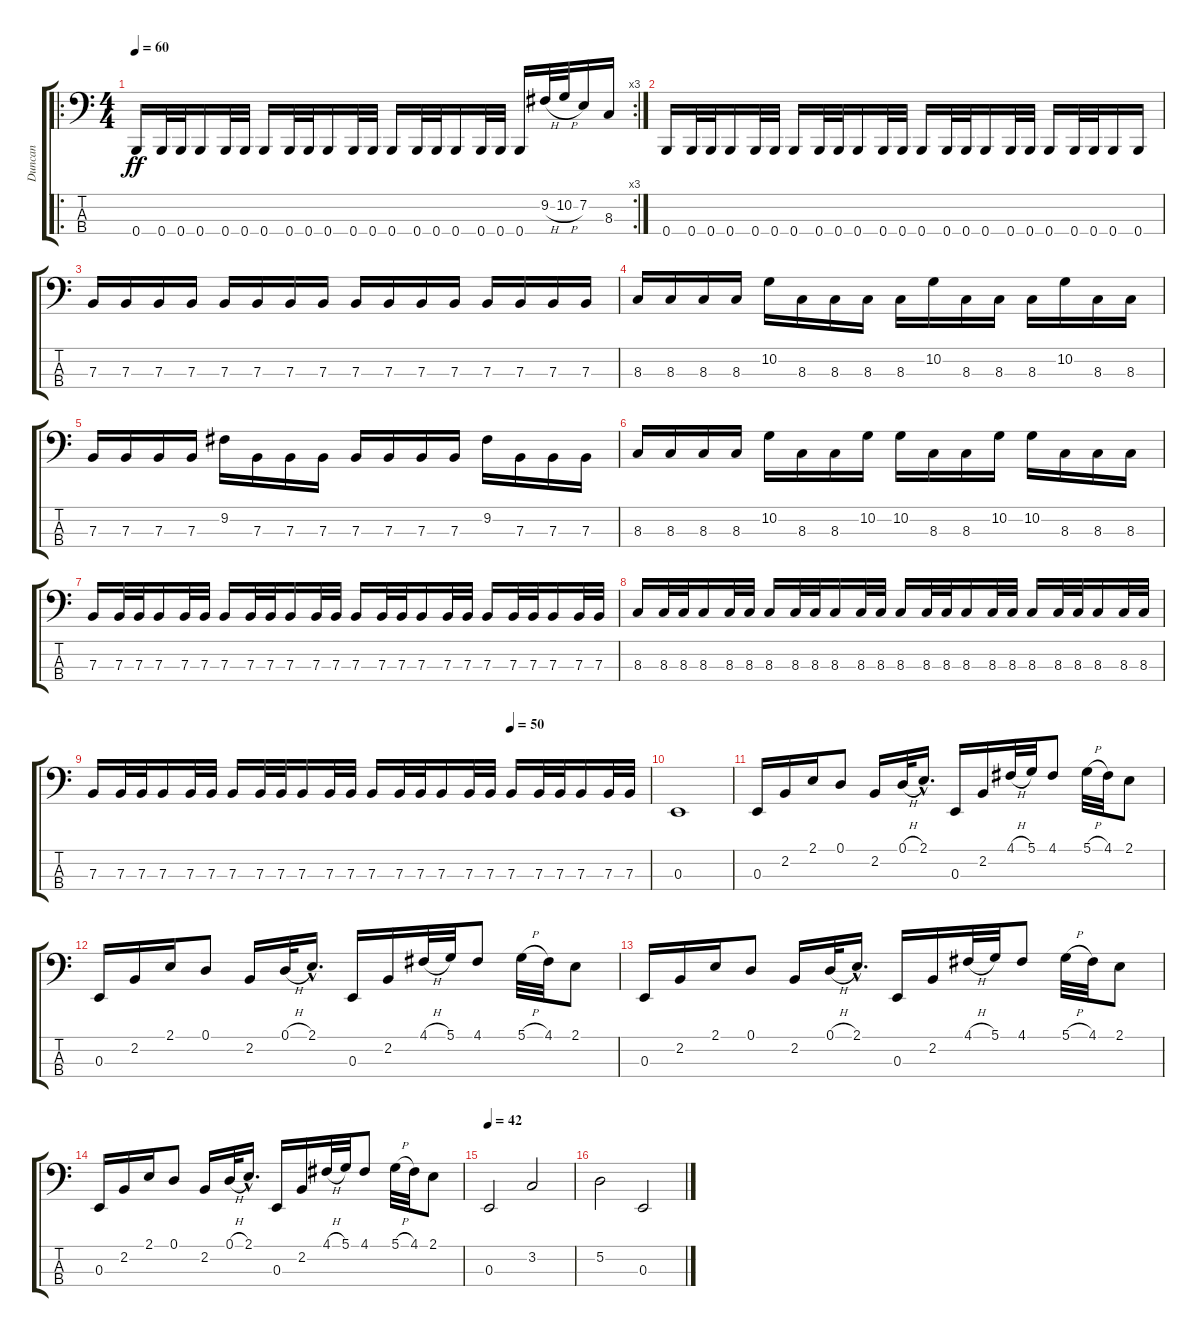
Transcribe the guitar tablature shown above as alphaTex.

\track ("Duncan" "Duncan") {instrument electricbasspick}
\staff {score tabs}
\tuning (D2 A1 E1 B0) {hide}
\ro
\rc 3
\ts (4 4)
\tempo 60
\clef f4
\ks c
0.4.16{dy ff} 0.4.32 0.4.32 0.4.16 0.4.32 0.4.32 0.4.16 0.4.32 0.4.32 0.4.16 0.4.32 0.4.32 0.4.16 0.4.32 0.4.32 0.4.16 0.4.32 0.4.32 0.4.16 9.2{h}.32 10.2{h}.32 7.2.16 8.3.16 |
0.4.16 0.4.32 0.4.32 0.4.16 0.4.32 0.4.32 0.4.16 0.4.32 0.4.32 0.4.16 0.4.32 0.4.32 0.4.16 0.4.32 0.4.32 0.4.16 0.4.32 0.4.32 0.4.16 0.4.32 0.4.32 0.4.16 0.4.16 |
7.3.16 7.3.16 7.3.16 7.3.16 7.3.16 7.3.16 7.3.16 7.3.16 7.3.16 7.3.16 7.3.16 7.3.16 7.3.16 7.3.16 7.3.16 7.3.16 |
8.3.16 8.3.16 8.3.16 8.3.16 10.2.16 8.3.16 8.3.16 8.3.16 8.3.16 10.2.16 8.3.16 8.3.16 8.3.16 10.2.16 8.3.16 8.3.16 |
7.3.16 7.3.16 7.3.16 7.3.16 9.2.16 7.3.16 7.3.16 7.3.16 7.3.16 7.3.16 7.3.16 7.3.16 9.2.16 7.3.16 7.3.16 7.3.16 |
8.3.16 8.3.16 8.3.16 8.3.16 10.2.16 8.3.16 8.3.16 10.2.16 10.2.16 8.3.16 8.3.16 10.2.16 10.2.16 8.3.16 8.3.16 8.3.16 |
7.3.16 7.3.32 7.3.32 7.3.16 7.3.32 7.3.32 7.3.16 7.3.32 7.3.32 7.3.16 7.3.32 7.3.32 7.3.16 7.3.32 7.3.32 7.3.16 7.3.32 7.3.32 7.3.16 7.3.32 7.3.32 7.3.16 7.3.32 7.3.32 |
8.3.16 8.3.32 8.3.32 8.3.16 8.3.32 8.3.32 8.3.16 8.3.32 8.3.32 8.3.16 8.3.32 8.3.32 8.3.16 8.3.32 8.3.32 8.3.16 8.3.32 8.3.32 8.3.16 8.3.32 8.3.32 8.3.16 8.3.32 8.3.32 |
\tempo (50 0.75)
7.3.16 7.3.32 7.3.32 7.3.16 7.3.32 7.3.32 7.3.16 7.3.32 7.3.32 7.3.16 7.3.32 7.3.32 7.3.16 7.3.32 7.3.32 7.3.16 7.3.32 7.3.32 7.3.16 7.3.32 7.3.32 7.3.16 7.3.32 7.3.32 |
0.3.1 |
0.3.16 2.2.16 2.1.16 0.1.8 2.2.16 0.1{h}.32 2.1{hac}.16{d} 0.3.16 2.2.16 4.1{h}.32 5.1.32 4.1.8 5.1{h}.32 4.1.32 2.1.8 |
0.3.16 2.2.16 2.1.16 0.1.8 2.2.16 0.1{h}.32 2.1{hac}.16{d} 0.3.16 2.2.16 4.1{h}.32 5.1.32 4.1.8 5.1{h}.32 4.1.32 2.1.8 |
0.3.16 2.2.16 2.1.16 0.1.8 2.2.16 0.1{h}.32 2.1{hac}.16{d} 0.3.16 2.2.16 4.1{h}.32 5.1.32 4.1.8 5.1{h}.32 4.1.32 2.1.8 |
0.3.16 2.2.16 2.1.16 0.1.8 2.2.16 0.1{h}.32 2.1{hac}.16{d} 0.3.16 2.2.16 4.1{h}.32 5.1.32 4.1.8 5.1{h}.32 4.1.32 2.1.8 |
\tempo 42
0.3.2 3.2.2 |
5.2.2 0.3.2
